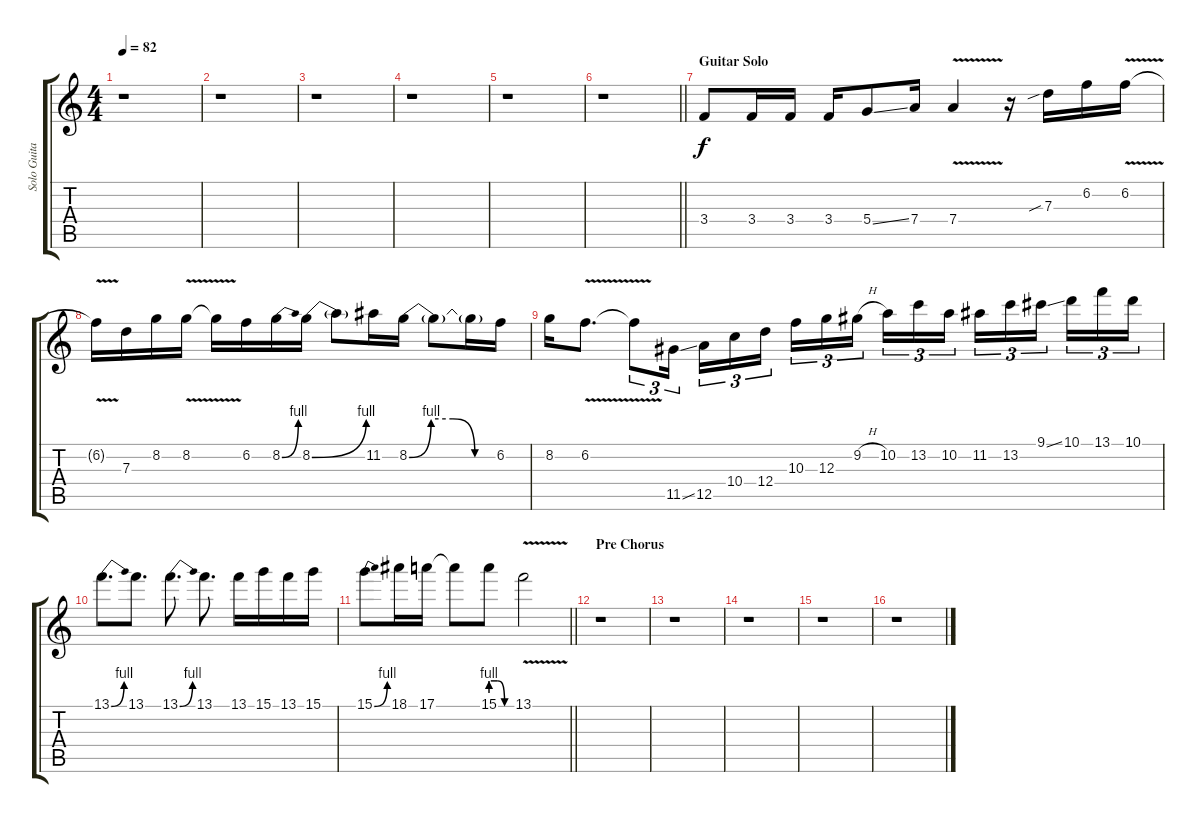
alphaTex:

\track ("Solo Guitar" "Solo Guita") {instrument distortionguitar}
\staff {score tabs}
\tuning (E4 B3 G3 D3 A2 E2) {hide}
\ts (4 4)
\tempo 82
\clef g2
\ks c
r.1{dy f} |
r.1 |
r.1 |
r.1 |
r.1 |
\barLineRight lightlight
r.1 |
\section ("" "Guitar Solo")
3.4.8 3.4.16 3.4.16 3.4.16 5.4{ss}.8 7.4.16 7.4{v}.4 r.16 7.3{sib}.16 6.2.16 6.2{v}.16 |
6.2{t}.16 7.3.16 8.2.16 8.2{v}.16 8.2{t}.16 6.2.16 8.2{be (bend 0 0 60 4)}.16 8.2{be (bend 0 0 60 4)}.16 8.2{t}.8 11.2.16 8.2{be (custom 0 0 15 4 30 4 45 0 60 0)}.16 8.2{t}.8 8.2{t}.16 6.2.16 |
8.2.16 6.2{v}.8{d} 6.2{t}.8{tu (3 2)} 11.5{ss}.16{tu (3 2) beam splitsecondary} 12.5.16{tu (3 2)} 10.4.16{tu (3 2)} 12.4.16{tu (3 2)} 10.3.16{tu (3 2)} 12.3.16{tu (3 2)} 9.2{h}.16{tu (3 2) beam splitsecondary} 10.2.16{tu (3 2)} 13.2.16{tu (3 2)} 10.2.16{tu (3 2)} 11.2.16{tu (3 2)} 13.2.16{tu (3 2)} 9.1{ss}.16{tu (3 2) beam splitsecondary} 10.1.16{tu (3 2)} 13.1.16{tu (3 2)} 10.1.16{tu (3 2)} |
13.1{be (bend 0 0 60 4)}.8{d} 13.1.8{d} 13.1{be (bend 0 0 60 4)}.8{d} 13.1.8{d} 13.1.16 15.1.16 13.1.16 15.1.16 |
\barLineRight lightlight
15.1{be (bend 0 0 60 4)}.8 18.1.16 17.1.16 17.1{t}.8 15.1{be (custom 0 4 20 4 40 0 60 0)}.8 13.1{v}.2 |
\section ("" "Pre Chorus")
r.1 |
r.1 |
r.1 |
r.1 |
r.1
